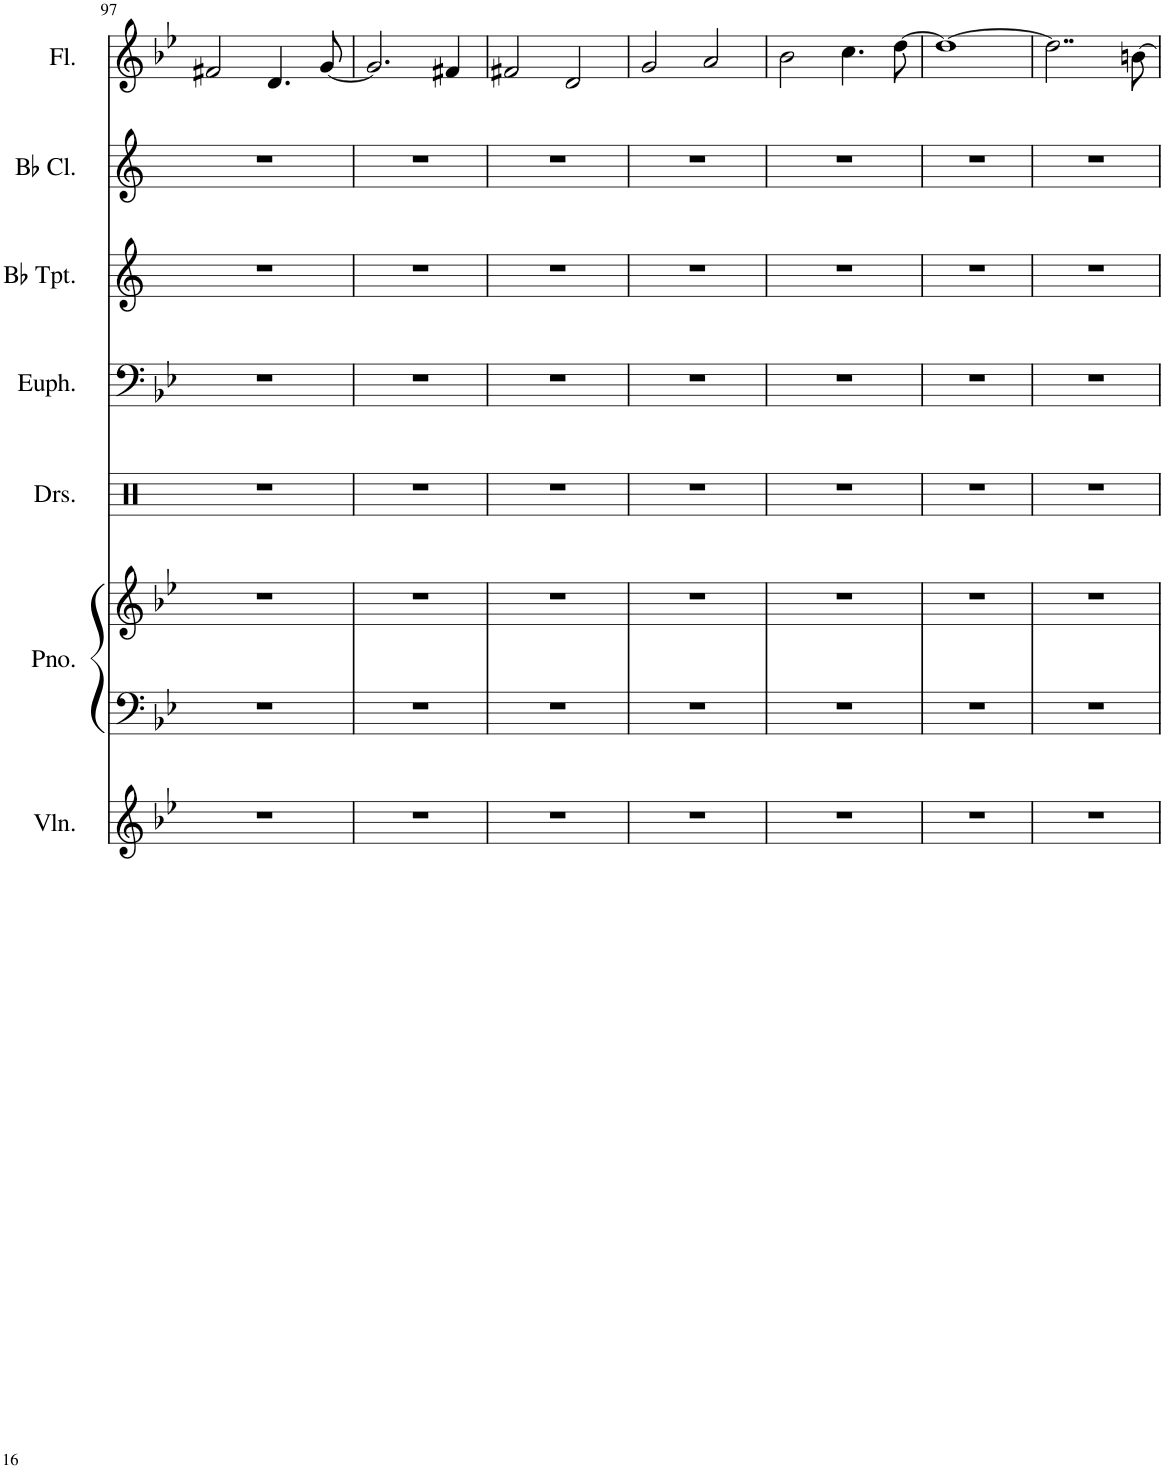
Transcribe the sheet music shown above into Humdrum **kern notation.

**kern	**kern	**kern	**kern	**kern	**kern	**kern	**kern
*part7	*part6	*part6	*part5	*part4	*part3	*part2	*part1
*staff8	*staff7	*staff6	*staff5	*staff4	*staff3	*staff2	*staff1
*I"Violin	*I"Piano	*	*I"Drumset	*I"Euphonium	*I"Bb Trumpet	*I"Bb Clarinet	*I"Flute
*I'Vln.	*I'Pno.	*	*I'Drs.	*I'Euph.	*I'Bb Tpt.	*I'Bb Cl.	*I'Fl.
!!LO:PB:g=z
*clefG2	*clefF4	*clefG2	*clefX	*clefF4	*clefG2	*clefG2	*clefG2
*	*	*	*	*	*ITrd1c2	*ITrd1c2	*
*k[b-e-]	*k[b-e-]	*k[b-e-]	*k[]	*k[b-e-]	*k[]	*k[]	*k[b-e-]
*M4/4	*M4/4	*M4/4	*M4/4	*M4/4	*M4/4	*M4/4	*M4/4
=97	=97	=97	=97	=97	=97	=97	=97
1r	1r	1r	1r	1r	1r	1r	2f#X/
.	.	.	.	.	.	.	4.d/
.	.	.	.	.	.	.	[8g/
=98	=98	=98	=98	=98	=98	=98	=98
1r	1r	1r	1r	1r	1r	1r	2.g/]
.	.	.	.	.	.	.	4f#X/
=99	=99	=99	=99	=99	=99	=99	=99
1r	1r	1r	1r	1r	1r	1r	2f#X/
.	.	.	.	.	.	.	2d/
=100	=100	=100	=100	=100	=100	=100	=100
1r	1r	1r	1r	1r	1r	1r	2g/
.	.	.	.	.	.	.	2a/
=101	=101	=101	=101	=101	=101	=101	=101
1r	1r	1r	1r	1r	1r	1r	2b-\
.	.	.	.	.	.	.	4.cc\
.	.	.	.	.	.	.	[8dd\
=102	=102	=102	=102	=102	=102	=102	=102
1r	1r	1r	1r	1r	1r	1r	1dd_
=103	=103	=103	=103	=103	=103	=103	=103
1r	1r	1r	1r	1r	1r	1r	2..dd\]
.	.	.	.	.	.	.	[8bn\
=	=	=	=	=	=	=	=
*-	*-	*-	*-	*-	*-	*-	*-
